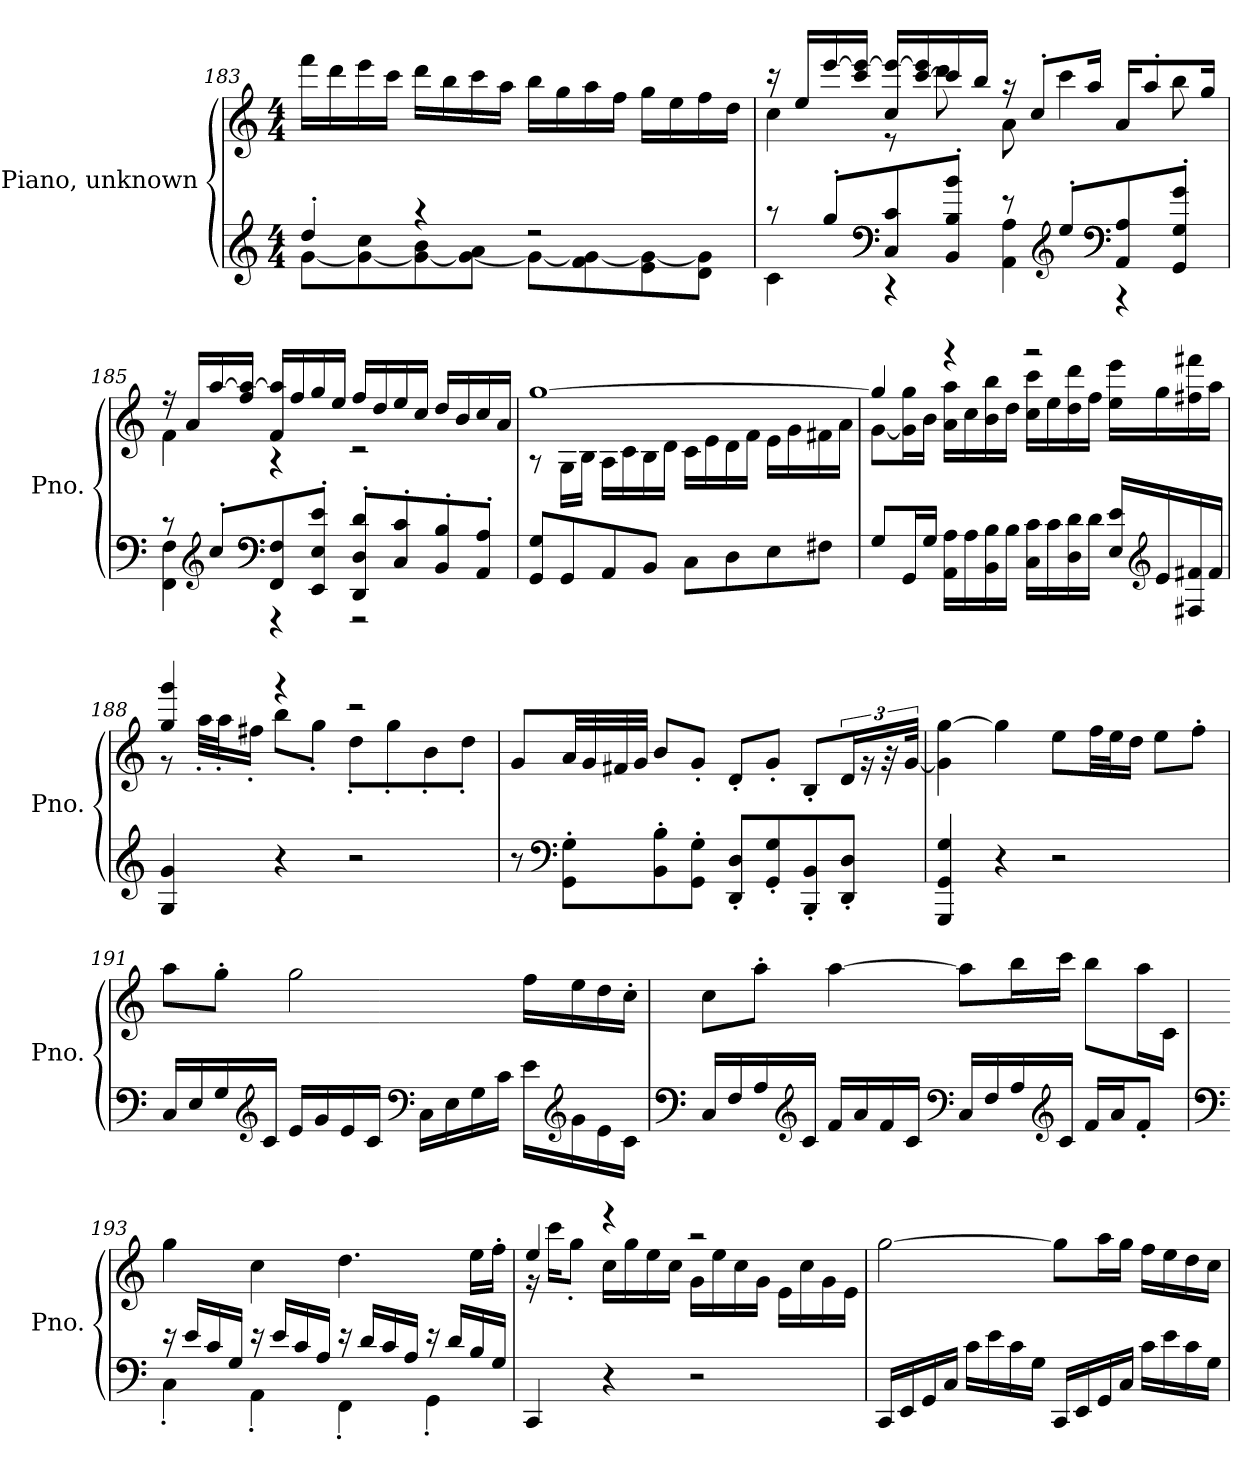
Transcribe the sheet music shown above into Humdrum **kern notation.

**kern	**kern
*part1	*part1
*staff2	*staff1
*I"Piano, unknown	*
*I'Pno.	*
*clefG2	*clefG2
*k[]	*k[]
*M4/4	*M4/4
=183	=183
*^	*
4dd'/	[8g\L	16fff\LL
.	.	16ddd\
.	8g\_ 8cc\	16eee\
.	.	16ccc\JJ
4r	8g\_ 8b\	16ddd\LL
.	.	16bb\
.	8g\_ 8a\J	16ccc\
.	.	16aa\JJ
2r	8g\L_	16bb\LL
.	.	16gg\
.	8f\ 8g\_	16aa\
.	.	16ff\JJ
.	8e\ 8g\_	16gg\LL
.	.	16ee\
.	8d\ 8g\]J	16ff\
.	.	16dd\JJ
!!LO:PB:g=z
=184	=184	=184
*	*	*^
8r	4c\	16r	4cc\
.	.	16ee/LL	.
8gg'/L	.	[16eee/	.
.	.	16ccc/ 16eee/_JJ	.
*clefF4	*	*	*
8C/ 8c/	4r	16cc/ 16eee/_LL	8r
.	.	[16ccc/ 16eee/]	.
8BB/' 8B/' 8b/'J	.	16ccc/]	8ddd\
.	.	16bb/JJ	.
8r	4AA\ 4A\	16r	8a\
.	.	8cc'/L	.
*clefG2	*	*	*
8ee'/L	.	.	4ccc\
.	.	16aa/Jk	.
*clefF4	*	*	*
8AA/ 8A/	4r	16a/KL	.
.	.	8aa'/	.
8GG/' 8G/' 8g/'J	.	.	8bb\
.	.	16gg/Jk	.
=185	=185	=185	=185
8r	4FF\ 4F\	16r	4f\
.	.	16a/LL	.
*clefG2	*	*	*
8cc'/L	.	[16aa/	.
.	.	16ff/ 16aa/_JJ	.
*clefF4	*	*	*
8FF/ 8F/	4r	16f/ 16aa/]LL	4r
.	.	16ff/	.
8EE/' 8E/' 8e/'J	.	16gg/	.
.	.	16ee/JJ	.
8DD/' 8D/' 8d/'L	2r	16ff/LL	2r
.	.	16dd/	.
8C/' 8c/'	.	16ee/	.
.	.	16cc/JJ	.
8BB/' 8B/'	.	16dd/LL	.
.	.	16b/	.
8AA/' 8A/'J	.	16cc/	.
.	.	16a/JJ	.
*v	*v	*	*
!!LO:LB:g=z	!!
=186	=186	=186
8GG/ 8G/L	[1gg	8r
8GG/	.	16G\LL
.	.	16B\JJ
8AA/	.	16A\LL
.	.	16c\
8BB/J	.	16B\
.	.	16d\JJ
8C\L	.	16c\LL
.	.	16e\
8D\	.	16d\
.	.	16f\JJ
8E\	.	16e\LL
.	.	16g\
8F#X\J	.	16f#X\
.	.	16a\JJ
=187	=187	=187
8G/L	4gg/]	[8g\L
16GG/L	.	16g\] 16gg\L
16G/JJ	.	16b\JJ
16AA\ 16A\LL	4r	16a\ 16aa\LL
16A\	.	16cc\
16BB\ 16B\	.	16b\ 16bb\
16B\JJ	.	16dd\JJ
16C\ 16c\LL	2r	16cc\ 16ccc\LL
16c\	.	16ee\
16D\ 16d\	.	16dd\ 16ddd\
16d\JJ	.	16ff\JJ
16E/ 16e/LL	.	16ee\ 16eee\LL
*clefG2	*	*
16e/	.	16gg\
16F#X/ 16f#X/	.	16ff#X\ 16fff#X\
16f#/JJ	.	16aa\JJ
!!LO:LB:g=z	!!
=188	=188	=188
4G/ 4g/	4gg/ 4ggg/	8r
.	.	32aa'\LLL
.	.	32aa'\J
.	.	16ff#X'\JJ
4r	4r	8bb\L
.	.	8gg'\J
2r	2r	8dd'\L
.	.	8gg'\
.	.	8b'\
.	.	8dd'\J
*	*v	*v
=189	=189
8r	8g/L
*clefF4	*
8GG\' 8G\'L	32a/LL
.	32g/
.	32f#X/
.	32g/JJJ
8BB\' 8B\'	8b/L
8GG\' 8G\'J	8g'/J
8DD/' 8D/'L	8d'/L
8GG/' 8G/'	8g'/J
8BBB/' 8BB/'	8B'/L
8DD/' 8D/'J	24d/Jk
.	24r
.	48r
.	[48g/
=190	=190
4GGG/ 4GG/ 4G/	4g\] [4gg\
4r	4gg\]
2r	8ee\L
.	32ff\LL
.	32ee\J
.	16dd\JJ
.	8ee\L
.	8ff'\J
!!LO:LB:g=z
=191	=191
16C/LL	8aa\L
16E/	.
16G/	8gg'\J
*clefG2	*
16c/JJ	.
16e/LL	2gg\
16g/	.
16e/	.
16c/JJ	.
*clefF4	*
16C\LL	.
16E\	.
16G\	.
16c\JJ	.
16e\LL	16ff\LL
*clefG2	*
16g\	16ee\
16e\	16dd\
16c\JJ	16cc'\JJ
=192	=192
*clefF4	*
16C/LL	8cc\L
16F/	.
16A/	8aa'\J
*clefG2	*
16c/JJ	.
16f/LL	[4aa\
16a/	.
16f/	.
16c/JJ	.
*clefF4	*
16C/LL	8aa\L]
16F/	.
16A/	16bb\L
*clefG2	*
16c/JJ	16ccc\JJ
16f/LL	8bb\L
16a/J	.
8f'/J	16aa\L
.	16c\JJ
!!LO:LB:g=z
=193	=193
*clefF4	*
*^	*
16r	4C'\	4gg\
16e/LL	.	.
16c/	.	.
16G/JJ	.	.
16r	4AA'\	4cc\
16e/LL	.	.
16c/	.	.
16A/JJ	.	.
16r	4FF'\	4.dd\
16d/LL	.	.
16c/	.	.
16A/JJ	.	.
16r	4GG'\	.
16d/LL	.	.
16B/	.	16ee\LL
16G/JJ	.	16ff'\JJ
*v	*v	*
=194	=194
*	*^
4CC/	4ee/	16r
.	.	16ccc\KL
.	.	8gg'\J
4r	4r	16cc\LL
.	.	16gg\
.	.	16ee\
.	.	16cc\JJ
2r	2r	16g\LL
.	.	16ee\
.	.	16cc\
.	.	16g\JJ
.	.	16e\LL
.	.	16cc\
.	.	16g\
.	.	16e\JJ
*	*v	*v
!!LO:LB:g=z
=195	=195
16CC/LL	[2gg\
16EE/	.
16GG/	.
16C/JJ	.
16c\LL	.
16e\	.
16c\	.
16G\JJ	.
16CC/LL	8gg\L]
16EE/	.
16GG/	16aa\L
16C/JJ	16gg\JJ
16c\LL	16ff\LL
16e\	16ee\
16c\	16dd\
16G\JJ	16cc\JJ
=	=
*-	*-
